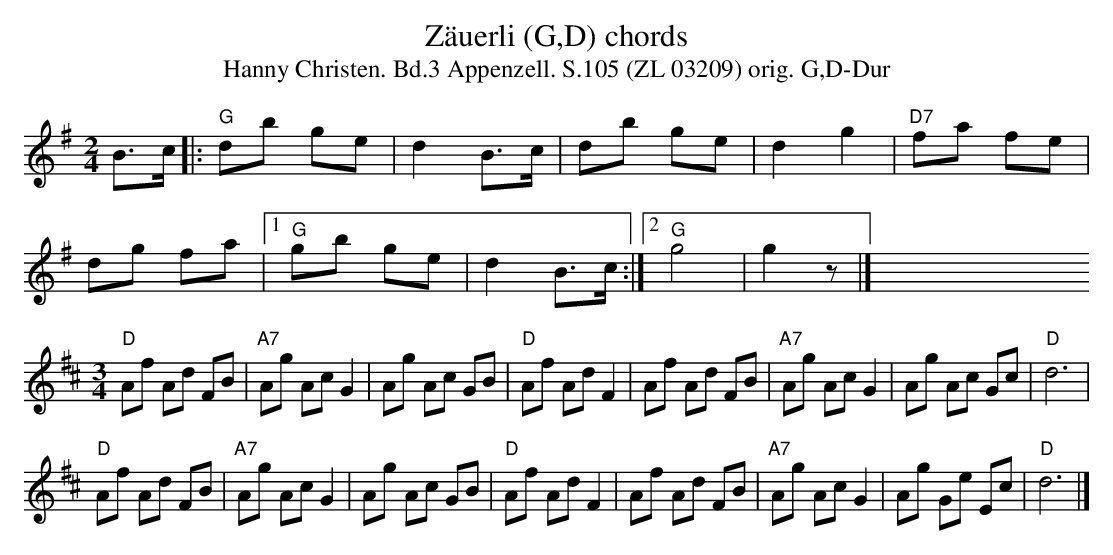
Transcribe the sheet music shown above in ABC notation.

X:1
T:Zäuerli (G,D) chords
T:Hanny Christen. Bd.3 Appenzell. S.105 (ZL 03209) orig. G,D-Dur
M:2/4
L:1/8
K:G  %%MIDI gchordon
B>c |: "G"db ge | d2 B>c | db ge | d2 g2 | "D7"fa fe |
dg fa |1 "G"gb ge | d2 B>c:|2 "G"g4 | g2 z|] XX
K:D
M:3/4
"D"Af Ad FB | "A7"Ag Ac G2 | Ag Ac GB | "D"Af Ad F2 | Af Ad FB | "A7"Ag Ac G2 | Ag Ac Gc | "D"d6 |
"D"Af Ad FB | "A7"Ag Ac G2 | Ag Ac GB | "D"Af Ad F2 | Af Ad FB | "A7"Ag Ac G2 | Ag Ge Ec | "D"d6 |]
